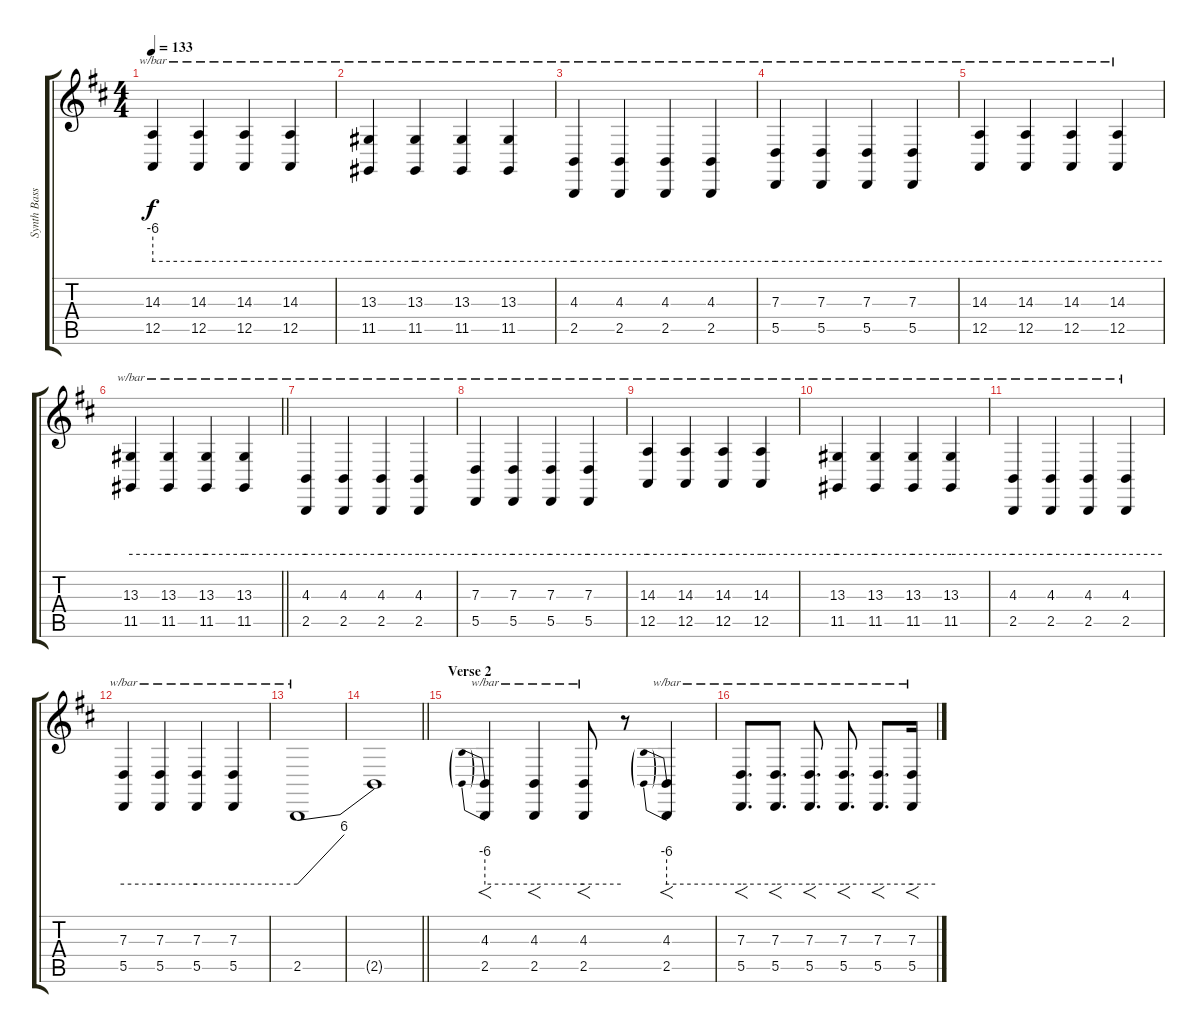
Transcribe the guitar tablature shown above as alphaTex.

\track ("Synth Bassline" "Synth Bass") {instrument lead2sawtooth}
\staff {score tabs}
\tuning (E4 B3 G3 D3 A2 E2) {hide}
\ts (4 4)
\tempo 133
\clef g2
\ks bminor
(14.3 12.5).4{tbe (hold default 0 -24 60 -24) dy f} (14.3 12.5).4{tbe (hold default 0 -24 60 -24)} (14.3 12.5).4{tbe (hold default 0 -24 60 -24)} (14.3 12.5).4{tbe (hold default 0 -24 60 -24)} |
(13.3 11.5).4{tbe (hold default 0 -24 60 -24)} (13.3 11.5).4{tbe (hold default 0 -24 60 -24)} (13.3 11.5).4{tbe (hold default 0 -24 60 -24)} (13.3 11.5).4{tbe (hold default 0 -24 60 -24)} |
(4.3 2.5).4{tbe (hold default 0 -24 60 -24)} (4.3 2.5).4{tbe (hold default 0 -24 60 -24)} (4.3 2.5).4{tbe (hold default 0 -24 60 -24)} (4.3 2.5).4{tbe (hold default 0 -24 60 -24)} |
(7.3 5.5).4{tbe (hold default 0 -24 60 -24)} (7.3 5.5).4{tbe (hold default 0 -24 60 -24)} (7.3 5.5).4{tbe (hold default 0 -24 60 -24)} (7.3 5.5).4{tbe (hold default 0 -24 60 -24)} |
(14.3 12.5).4{tbe (hold default 0 -24 60 -24)} (14.3 12.5).4{tbe (hold default 0 -24 60 -24)} (14.3 12.5).4{tbe (hold default 0 -24 60 -24)} (14.3 12.5).4{tbe (hold default 0 -24 60 -24)} |
\barLineRight lightlight
(13.3 11.5).4{tbe (hold default 0 -24 60 -24)} (13.3 11.5).4{tbe (hold default 0 -24 60 -24)} (13.3 11.5).4{tbe (hold default 0 -24 60 -24)} (13.3 11.5).4{tbe (hold default 0 -24 60 -24)} |
(4.3 2.5).4{tbe (hold default 0 -24 60 -24)} (4.3 2.5).4{tbe (hold default 0 -24 60 -24)} (4.3 2.5).4{tbe (hold default 0 -24 60 -24)} (4.3 2.5).4{tbe (hold default 0 -24 60 -24)} |
(7.3 5.5).4{tbe (hold default 0 -24 60 -24)} (7.3 5.5).4{tbe (hold default 0 -24 60 -24)} (7.3 5.5).4{tbe (hold default 0 -24 60 -24)} (7.3 5.5).4{tbe (hold default 0 -24 60 -24)} |
(14.3 12.5).4{tbe (hold default 0 -24 60 -24)} (14.3 12.5).4{tbe (hold default 0 -24 60 -24)} (14.3 12.5).4{tbe (hold default 0 -24 60 -24)} (14.3 12.5).4{tbe (hold default 0 -24 60 -24)} |
(13.3 11.5).4{tbe (hold default 0 -24 60 -24)} (13.3 11.5).4{tbe (hold default 0 -24 60 -24)} (13.3 11.5).4{tbe (hold default 0 -24 60 -24)} (13.3 11.5).4{tbe (hold default 0 -24 60 -24)} |
(4.3 2.5).4{tbe (hold default 0 -24 60 -24)} (4.3 2.5).4{tbe (hold default 0 -24 60 -24)} (4.3 2.5).4{tbe (hold default 0 -24 60 -24)} (4.3 2.5).4{tbe (hold default 0 -24 60 -24)} |
(7.3 5.5).4{tbe (hold default 0 -24 60 -24)} (7.3 5.5).4{tbe (hold default 0 -24 60 -24)} (7.3 5.5).4{tbe (hold default 0 -24 60 -24)} (7.3 5.5).4{tbe (hold default 0 -24 60 -24)} |
2.5.1{tbe (dive default 0 -24 60 24)} |
\barLineRight lightlight
2.5{t}.1 |
\section ("" "Verse 2")
(4.3 2.5).4{f tbe (predive default 0 -24 60 -24)} (4.3 2.5).4{f tbe (hold default 0 -24 60 -24)} (4.3 2.5).8{f tbe (hold default 0 -24 60 -24)} r.8 (4.3 2.5).4{f tbe (predive default 0 -24 60 -24)} |
(7.3 5.5).8{f d tbe (hold default 0 -24 60 -24)} (7.3 5.5).8{f d tbe (hold default 0 -24 60 -24)} (7.3 5.5).8{f d tbe (hold default 0 -24 60 -24)} (7.3 5.5).8{f d tbe (hold default 0 -24 60 -24)} (7.3 5.5).8{f d tbe (hold default 0 -24 60 -24)} (7.3 5.5).16{f tbe (hold default 0 -24 60 -24)}
